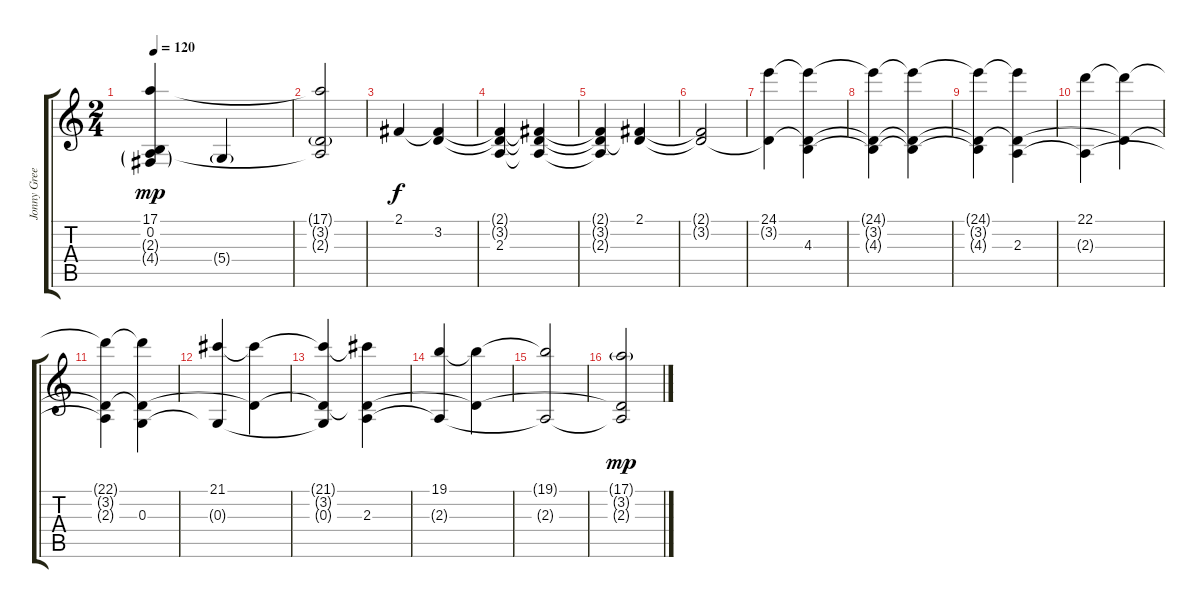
\track ("Jonny Greenwood (Synth)" "Jonny Gree") {instrument pad2warm}
\staff {score tabs}
\tuning (E4 B3 G3 D3 A2 E2) {hide}
\ts (2 4)
\tempo 120
\clef g2
\ks c
(17.1{t} 0.2{t} 2.3{g} 4.4{g}).4{dy mp} 5.4{g}.4 |
(17.1{t} 3.2{g} 2.3{t}).2 |
2.1.4{dy f} (2.1{t} 3.2).4 |
(2.1{t} 3.2{t} 2.3).4 (2.1{t} 3.2{t} 2.3{t}).4 |
(2.1{t} 3.2{t} 2.3{t}).4 (2.1 3.2{t}).4 |
(2.1{t} 3.2{t}).2 |
(24.1 3.2{t}).4 (24.1{t} 3.2{t} 4.3).4 |
(24.1{t} 3.2{t} 4.3{t}).4 (24.1{t} 3.2{t} 4.3{t}).4 |
(24.1{t} 3.2{t} 4.3{t}).4 (24.1{t} 3.2{t} 2.3).4 |
(22.1 2.3{t}).4 (22.1{t} 3.2{t}).4 |
(22.1{t} 3.2{t} 2.3{t}).4 (22.1{t} 3.2{t} 0.3).4 |
(21.1 0.3{t}).4 (21.1{t} 3.2{t}).4 |
(21.1{t} 3.2{t} 0.3{t}).4 (21.1{t} 3.2{t} 2.3).4 |
(19.1 2.3{t}).4 (19.1{t} 3.2{t}).4 |
(19.1{t} 2.3{t}).2 |
(17.1{g} 3.2{t} 2.3{t}).2{dy mp}
